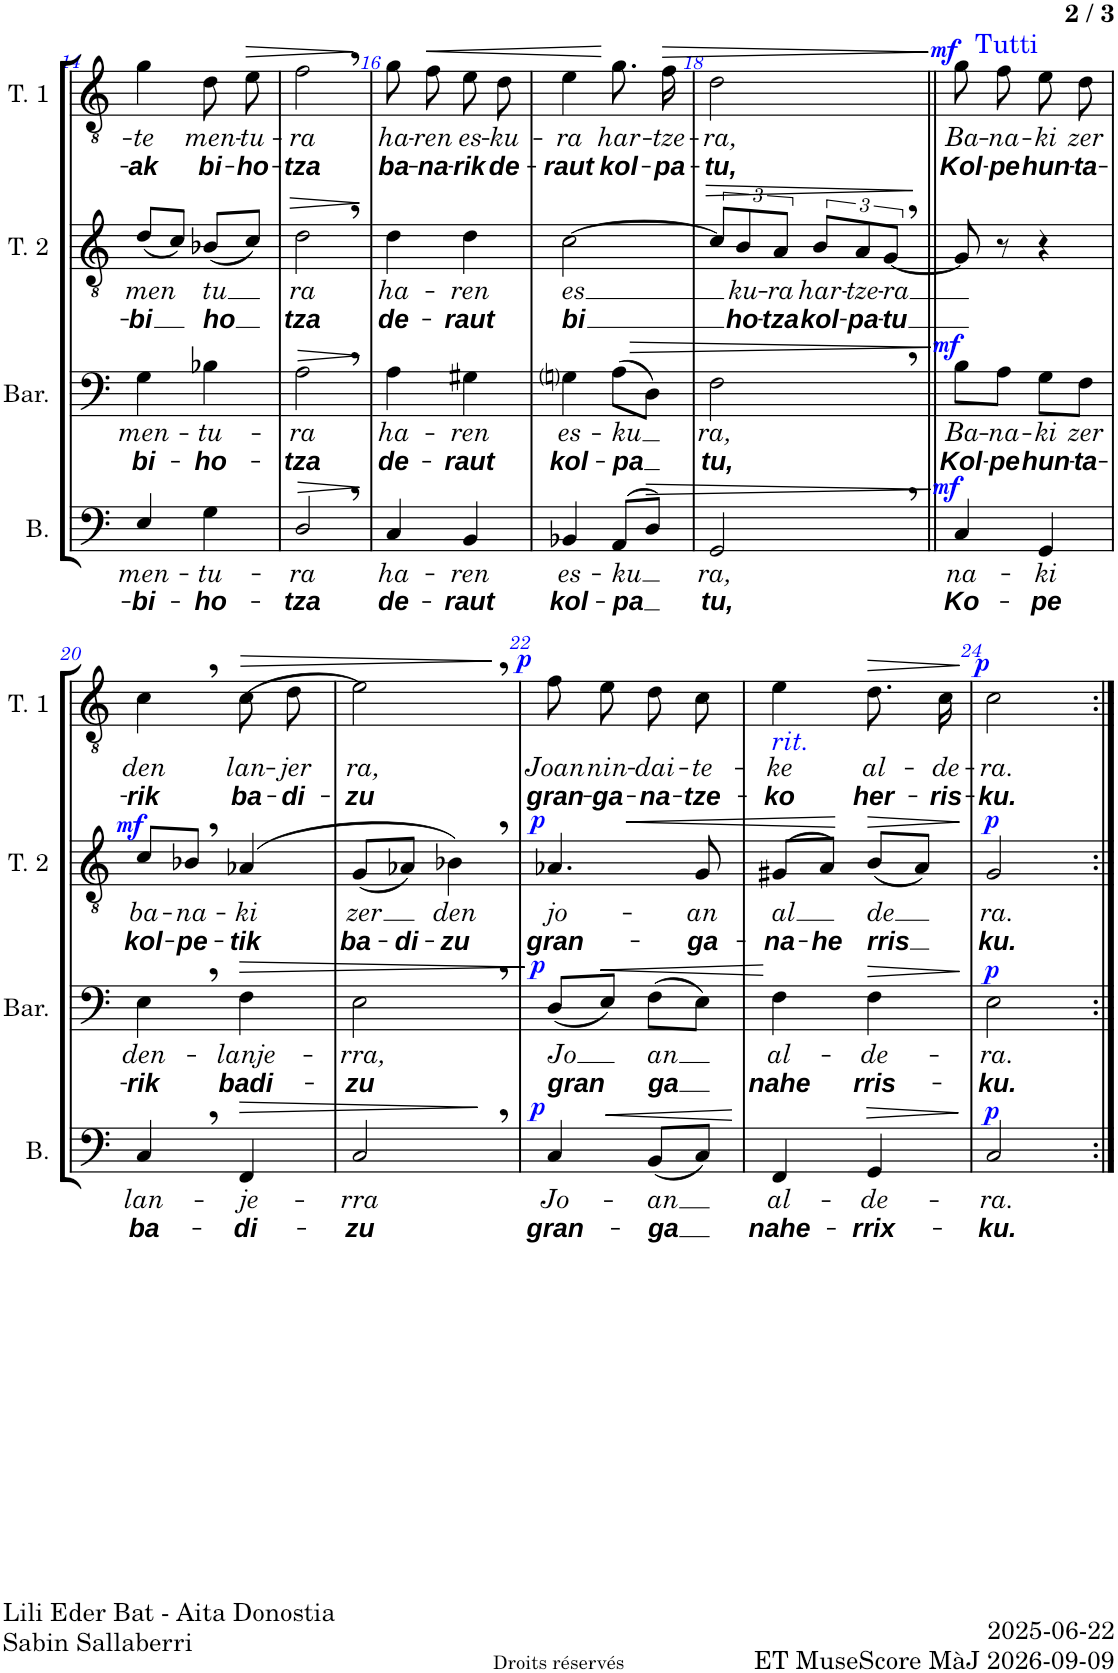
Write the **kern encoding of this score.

**kern	**text	**text	**dynam	**kern	**text	**text	**dynam	**kern	**text	**text	**dynam	**kern	**text	**text	**dynam
*part4	*part4	*part4	*part4	*part3	*part3	*part3	*part3	*part2	*part2	*part2	*part2	*part1	*part1	*part1	*part1
*staff4	*staff4	*staff4	*staff4	*staff3	*staff3	*staff3	*staff3	*staff2	*staff2	*staff2	*staff2	*staff1	*staff1	*staff1	*staff1
*I"Basse	*	*	*	*I"Baryton	*	*	*	*I"Ténor 2	*	*	*	*I"Ténor 1	*	*	*
*I'B.	*	*	*	*I'Bar.	*	*	*	*I'T. 2	*	*	*	*I'T. 1	*	*	*
!!LO:PB:g=z
*clefF4	*	*	*	*clefF4	*	*	*	*clefGv2	*	*	*	*clefGv2	*	*	*
*k[]	*	*	*	*k[]	*	*	*	*k[]	*	*	*	*k[]	*	*	*
*M2/4	*	*	*	*M2/4	*	*	*	*M2/4	*	*	*	*M2/4	*	*	*
=14	=14	=14	=14	=14	=14	=14	=14	=14	=14	=14	=14	=14	=14	=14	=14
!	!LO:LY:b	!LO:LY:b	!	!	!LO:LY:b	!LO:LY:b	!	!	!LO:LY:b	!LO:LY:b	!	!	!LO:LY:b	!LO:LY:b	!
4E/	men-	bi-	.	4G\	men-	bi-	.	(8d/L	men	-bi	.	4g\	-te	-ak	.
.	.	.	.	.	.	.	.	8c/J)	.	.	.	.	.	.	.
!	!LO:LY:b	!LO:LY:b	!LO:HP:b	!	!LO:LY:b	!LO:LY:b	!LO:HP:b	!	!LO:LY:b	!LO:LY:b	!	!	!LO:LY:b	!LO:LY:b	!
4G\	-tu-	-ho-	>	4B-X\	-tu-	-ho-	>	(8B-X/L	-tu	ho	.	8d\L	men-	bi-	.
!	!	!	!	!	!	!	!	!	!	!	!LO:HP:b	!	!LO:LY:b	!LO:LY:b	!LO:HP:b
.	.	.	.	.	.	.	.	8c/J)	.	.	>	8e\J	-tu-	-ho-	>
=15	=15	=15	=15	=15	=15	=15	=15	=15	=15	=15	=15	=15	=15	=15	=15
!	!LO:LY:b	!LO:LY:b	!	!	!LO:LY:b	!LO:LY:b	!	!	!LO:LY:b	!LO:LY:b	!	!	!LO:LY:b	!LO:LY:b	!
2D,/	-ra	-tza	.	2A,\	-ra	-tza	.	2d,\	ra	tza	.	2f,\	-ra	-tza	.
.	.	.	]	.	.	.	]	.	.	.	]	.	.	.	]
=16	=16	=16	=16	=16	=16	=16	=16	=16	=16	=16	=16	=16	=16	=16	=16
!	!LO:LY:b	!LO:LY:b	!	!	!LO:LY:b	!LO:LY:b	!	!	!LO:LY:b	!LO:LY:b	!	!	!LO:LY:b	!LO:LY:b	!
4C/	ha-	de-	.	4A\	ha-	de-	.	4d\	ha-	de-	.	8g\L	ha-	ba-	.
!	!	!	!	!	!	!	!	!	!	!	!	!	!LO:LY:b	!LO:LY:b	!LO:HP:b
.	.	.	.	.	.	.	.	.	.	.	.	8f\J	-ren	-na-	<
!	!LO:LY:b	!LO:LY:b	!	!	!LO:LY:b	!LO:LY:b	!	!	!LO:LY:b	!LO:LY:b	!	!	!LO:LY:b	!LO:LY:b	!
4BB/	-ren	-raut	.	4G#X\	-ren	-raut	.	4d\	-ren	-raut	.	8e\L	es-	-rik	.
!	!	!	!	!	!	!	!	!	!	!	!	!	!LO:LY:b	!LO:LY:b	!
.	.	.	.	.	.	.	.	.	.	.	.	8d\J	-ku-	de-	.
=17	=17	=17	=17	=17	=17	=17	=17	=17	=17	=17	=17	=17	=17	=17	=17
!	!LO:LY:b	!LO:LY:b	!	!	!LO:LY:b	!LO:LY:b	!	!	!LO:LY:b	!LO:LY:b	!	!	!LO:LY:b	!LO:LY:b	!
4BB-X/	es-	kol-	.	4Gni\	es-	kol-	.	[2c\	es	bi	.	4e\	-ra	-raut	.
!	!LO:LY:b	!LO:LY:b	!	!	!LO:LY:b	!LO:LY:b	!LO:HP:b	!	!	!	!	!	!LO:LY:b	!LO:LY:b	!
(>8AA/L	-ku	-pa	.	(8A\L	-ku	-pa	>	.	.	.	.	8.g\L	har-	kol-	[
!	!	!	!LO:HP:b	!	!	!	!	!	!	!	!	!	!	!	!
8D/J)	.	.	>	8D\J)	.	.	.	.	.	.	.	.	.	.	.
!	!	!	!	!	!	!	!	!	!	!	!	!	!LO:LY:b	!LO:LY:b	!LO:HP:b
.	.	.	.	.	.	.	.	.	.	.	.	16f\Jk	-tze-	-pa-	>
=18	=18	=18	=18	=18	=18	=18	=18	=18	=18	=18	=18	=18	=18	=18	=18
!	!LO:LY:b	!LO:LY:b	!	!	!LO:LY:b	!LO:LY:b	!	!	!	!	!LO:HP:b	!	!LO:LY:b	!LO:LY:b	!
2GG,/	ra,	tu,	.	2F,\	ra,	tu,	.	12c/L]	.	.	>	2d\	-ra,	-tu,	.
!	!	!	!	!	!	!	!	!	!LO:LY:b	!LO:LY:b	!	!	!	!	!
.	.	.	.	.	.	.	.	12B/	ku-	ho-	.	.	.	.	.
!	!	!	!	!	!	!	!	!	!LO:LY:b	!LO:LY:b	!	!	!	!	!
.	.	.	.	.	.	.	.	12A/J	-ra	-tza	.	.	.	.	.
!	!	!	!	!	!	!	!	!	!LO:LY:b	!LO:LY:b	!	!	!	!	!
.	.	.	.	.	.	.	.	12B/L	har-	kol-	.	.	.	.	.
!	!	!	!	!	!	!	!	!	!LO:LY:b	!LO:LY:b	!	!	!	!	!
.	.	.	.	.	.	.	.	12A/	-tze-	-pa-	.	.	.	.	.
!	!	!	!	!	!	!	!	!	!LO:LY:b	!LO:LY:b	!	!	!	!	!
.	.	.	.	.	.	.	.	[12G,/J	-ra	-tu	.	.	.	.	.
.	.	.	]	.	.	.	]	.	.	.	]	.	.	.	]
=19||	=19||	=19||	=19||	=19||	=19||	=19||	=19||	=19||	=19||	=19||	=19||	=19||	=19||	=19||	=19||
!	!	!	!	!	!	!	!	!	!	!	!	!LO:TX:a:color=#0000FF:t=Tutti	!	!	!
!	!LO:LY:b	!LO:LY:b	!LO:DY:a	!	!LO:LY:b	!LO:LY:b	!LO:DY:a	!	!	!	!	!	!LO:LY:b	!LO:LY:b	!LO:DY:a
4C/	na-	Ko-	mf	8B\L	Ba-	Kol-	mf	8G/]	.	.	.	8g\L	Ba-	Kol-	mf
!	!	!	!	!	!LO:LY:b	!LO:LY:b	!	!	!	!	!	!	!LO:LY:b	!LO:LY:b	!
.	.	.	.	8A\J	-na-	-pe	.	8r	.	.	.	8f\J	-na-	-pe	.
!	!LO:LY:b	!LO:LY:b	!	!	!LO:LY:b	!LO:LY:b	!	!	!	!	!	!	!LO:LY:b	!LO:LY:b	!
4GG/	-ki	-pe	.	8G\L	-ki	hun-	.	4r	.	.	.	8e\L	-ki	hun-	.
!	!	!	!	!	!LO:LY:b	!LO:LY:b	!	!	!	!	!	!	!LO:LY:b	!LO:LY:b	!
.	.	.	.	8F\J	zer	-ta-	.	.	.	.	.	8d\J	zer	-ta-	.
!!LO:LB:g=z
=20	=20	=20	=20	=20	=20	=20	=20	=20	=20	=20	=20	=20	=20	=20	=20
!	!LO:LY:b	!LO:LY:b	!	!	!LO:LY:b	!LO:LY:b	!	!	!LO:LY:b	!LO:LY:b	!LO:DY:a	!	!LO:LY:b	!LO:LY:b	!
4C,/	lan-	ba-	.	4E,\	den-	-rik	.	8c/L	ba-	kol-	mf	4c,\	den	-rik	.
!	!	!	!	!	!	!	!	!	!LO:LY:b	!LO:LY:b	!	!	!	!	!
.	.	.	.	.	.	.	.	8B-X,/J	-na-	-pe-	.	.	.	.	.
!	!LO:LY:b	!LO:LY:b	!LO:HP:b	!	!LO:LY:b	!LO:LY:b	!LO:HP:b	!	!LO:LY:b	!LO:LY:b	!	!	!LO:LY:b	!LO:LY:b	!LO:HP:b
4FF/	-je-	-di-	>	4F\	-lanje-	badi-	>	(>4A-X/	-ki	-tik	.	(8c\L	lan-	ba-	>
!	!	!	!	!	!	!	!	!	!	!	!	!	!LO:LY:b	!LO:LY:b	!
.	.	.	.	.	.	.	.	.	.	.	.	8d\J	-jer	-di-	.
=21	=21	=21	=21	=21	=21	=21	=21	=21	=21	=21	=21	=21	=21	=21	=21
!	!LO:LY:b	!LO:LY:b	!	!	!LO:LY:b	!LO:LY:b	!	!	!LO:LY:b	!LO:LY:b	!	!	!LO:LY:b	!LO:LY:b	!
2C,/	-rra	-zu	.	2E,\	-rra,	-zu	.	(8G/L	zer	ba-	.	2e,\)	ra,	-zu	.
!	!	!	!	!	!	!	!	!	!	!LO:LY:b	!	!	!	!	!
.	.	.	.	.	.	.	.	8A-X/J)	.	-di-	.	.	.	.	.
!	!	!	!	!	!	!	!	!	!LO:LY:b	!LO:LY:b	!	!	!	!	!
.	.	.	.	.	.	.	.	4B-X,\)	den	-zu	.	.	.	.	.
.	.	.	]	.	.	.	]	.	.	.	.	.	.	.	]
=22	=22	=22	=22	=22	=22	=22	=22	=22	=22	=22	=22	=22	=22	=22	=22
!	!LO:LY:b	!LO:LY:b	!LO:DY:a	!	!LO:LY:b	!LO:LY:b	!LO:DY:a	!	!LO:LY:b	!LO:LY:b	!LO:DY:a	!	!LO:LY:b	!LO:LY:b	!LO:DY:a
4C/	Jo-	gran-	p	(8D/L	-Jo	gran	p	4.A-X/	jo-	gran-	p	8f\L	Joan	gran-	p
!	!	!	!	!	!	!	!LO:HP:b	!	!	!	!	!	!LO:LY:b	!LO:LY:b	!
.	.	.	.	8E/J)	.	.	<	.	.	.	.	8e\J	nin-	-ga-	.
!	!LO:LY:b	!LO:LY:b	!LO:HP:b	!	!LO:LY:b	!LO:LY:b	!	!	!	!	!	!	!LO:LY:b	!LO:LY:b	!
(8BB/L	-an	-ga	<	(8F\L	an	ga	.	.	.	.	.	8d\L	-dai-	-na-	.
!	!	!	!	!	!	!	!	!	!LO:LY:b	!LO:LY:b	!LO:HP:b	!	!LO:LY:b	!LO:LY:b	!
8C/J)	.	.	.	8E\J)	.	.	.	8G/	-an	-ga-	<	8c\J	-te-	-tze-	.
.	.	.	[	.	.	.	[	.	.	.	.	.	.	.	.
=23	=23	=23	=23	=23	=23	=23	=23	=23	=23	=23	=23	=23	=23	=23	=23
!	!	!	!	!	!	!	!	!	!	!	!	!LO:TX:b:i:color=#0000FF:t=rit.	!	!	!
!	!LO:LY:b	!LO:LY:b	!	!	!LO:LY:b	!LO:LY:b	!	!	!LO:LY:b	!LO:LY:b	!	!	!LO:LY:b	!LO:LY:b	!
4FF/	al-	nahe-	.	4F\	al-	nahe	.	(>8G#X/L	al	-na-	.	4e\	-ke	-ko	.
!	!	!	!	!	!	!	!	!	!	!LO:LY:b	!	!	!	!	!
.	.	.	.	.	.	.	.	8A/J)	.	-he	.	.	.	.	.
!	!LO:LY:b	!LO:LY:b	!LO:HP:b	!	!LO:LY:b	!LO:LY:b	!LO:HP:b	!	!LO:LY:b	!LO:LY:b	!LO:HP:n=1:b	!	!LO:LY:b	!LO:LY:b	!LO:HP:b
4GG/	-de-	-rrix-	>	4F\	-de-	rris-	>	(8B/L	de	rris	[ >	8.d\L	al-	her-	>
.	.	.	.	.	.	.	.	8A/J)	.	.	.	.	.	.	.
!	!	!	!	!	!	!	!	!	!	!	!	!	!LO:LY:b	!LO:LY:b	!
.	.	.	.	.	.	.	.	.	.	.	.	16c\Jk	-de-	-ris-	.
.	.	.	]	.	.	.	]	.	.	.	]	.	.	.	]
=24	=24	=24	=24	=24	=24	=24	=24	=24	=24	=24	=24	=24	=24	=24	=24
!	!LO:LY:b	!LO:LY:b	!LO:DY:a	!	!LO:LY:b	!LO:LY:b	!LO:DY:a	!	!LO:LY:b	!LO:LY:b	!LO:DY:a	!	!LO:LY:b	!LO:LY:b	!LO:DY:a
2C/	-ra.	-ku.	p	2E\	-ra.	-ku.	p	2G/	ra.	ku.	p	2c\	-ra.	-ku.	p
=:|!	=:|!	=:|!	=:|!	=:|!	=:|!	=:|!	=:|!	=:|!	=:|!	=:|!	=:|!	=:|!	=:|!	=:|!	=:|!
*-	*-	*-	*-	*-	*-	*-	*-	*-	*-	*-	*-	*-	*-	*-	*-
